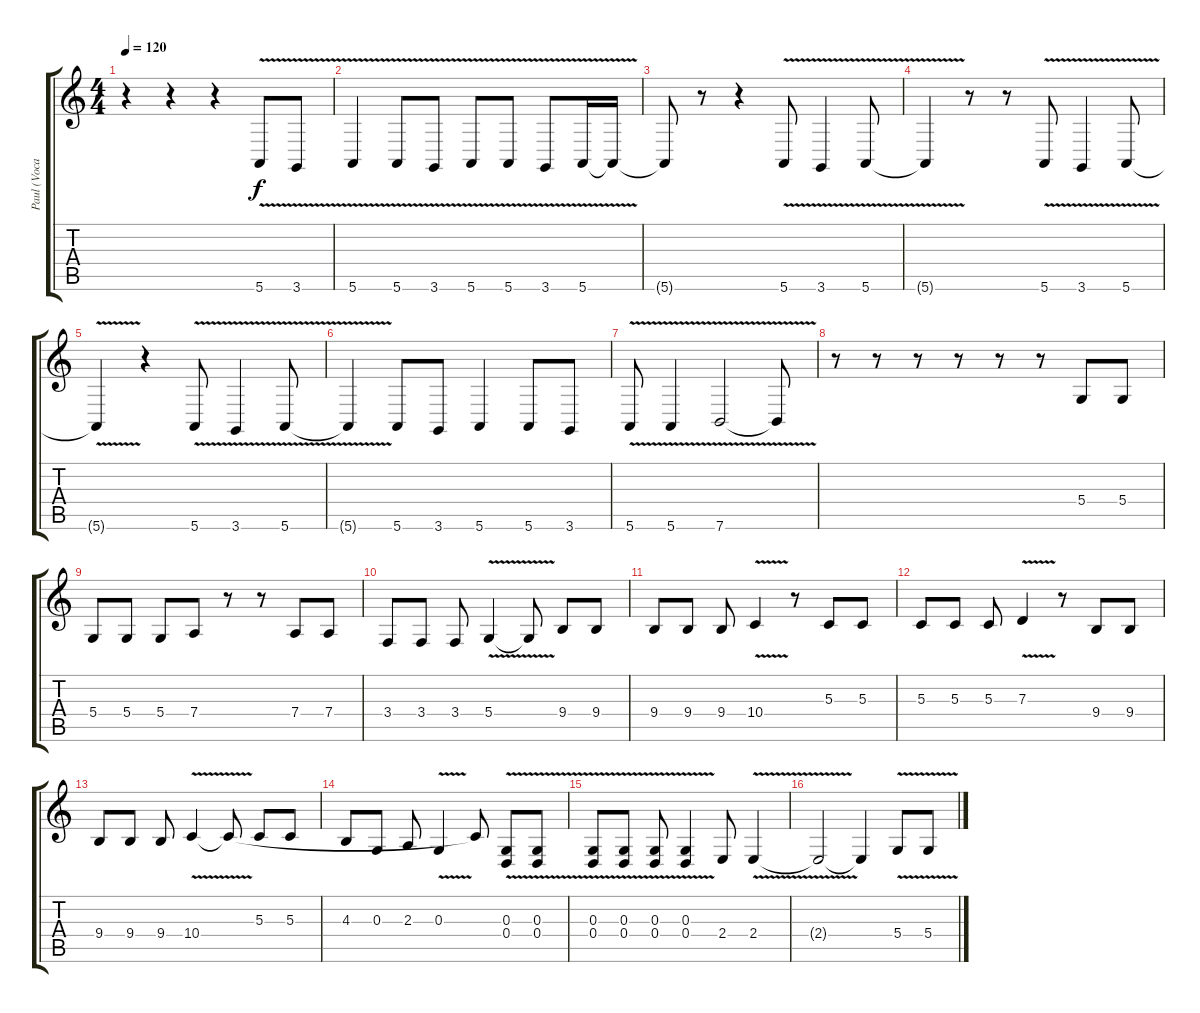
\track ("Paul (Vocals)" "Paul (Voca") {instrument electricgrandpiano}
\staff {score tabs}
\tuning (E4 B3 G3 D3 A2 E2) {hide}
\ts (4 4)
\tempo 120
\clef g2
\ks c
r.4{dy f} r.4 r.4 5.6{v}.8 3.6{v}.8 |
5.6{v}.4 5.6{v}.8 3.6{v}.8 5.6{v}.8 5.6{v}.8 3.6{v}.8 5.6{v}.16 5.6{t}.16 |
5.6{t}.8 r.8 r.4 5.6{v}.8 3.6{v}.4 5.6{v}.8 |
5.6{t}.4 r.8 r.8 5.6{v}.8 3.6{v}.4 5.6{v}.8 |
5.6{t}.4 r.4 5.6{v}.8 3.6{v}.4 5.6{v}.8 |
5.6{t}.4 5.6.8 3.6.8 5.6.4 5.6.8 3.6.8 |
5.6{v}.8 5.6{v}.4 7.6{v}.2 7.6{t}.8 |
r.8 r.8 r.8 r.8 r.8 r.8 5.4.8 5.4.8 |
5.4.8 5.4.8 5.4.8 7.4.8 r.8 r.8 7.4.8 7.4.8 |
3.4.8 3.4.8 3.4.8 5.4{v}.4 5.4{t}.8 9.4.8 9.4.8 |
9.4.8 9.4.8 9.4.8 10.4{v}.4 r.8 5.3.8 5.3.8 |
5.3.8 5.3.8 5.3.8 7.3{v}.4 r.8 9.4.8 9.4.8 |
9.4.8 9.4.8 9.4.8 10.4{v}.4 10.4{t}.8 5.3.8 5.3.8 |
4.3.8 0.3.8 2.3.8 0.3{v}.4 10.4{t}.8 (0.3{v} 0.4).8 (0.3{v} 0.4).8 |
(0.3{v} 0.4).8 (0.3{v} 0.4).8 (0.3{v} 0.4).8 (0.3{v} 0.4).4 2.4.8 2.4{v}.4 |
2.4{t}.2 2.4{t}.4 5.4{v}.8 5.4{v}.8
